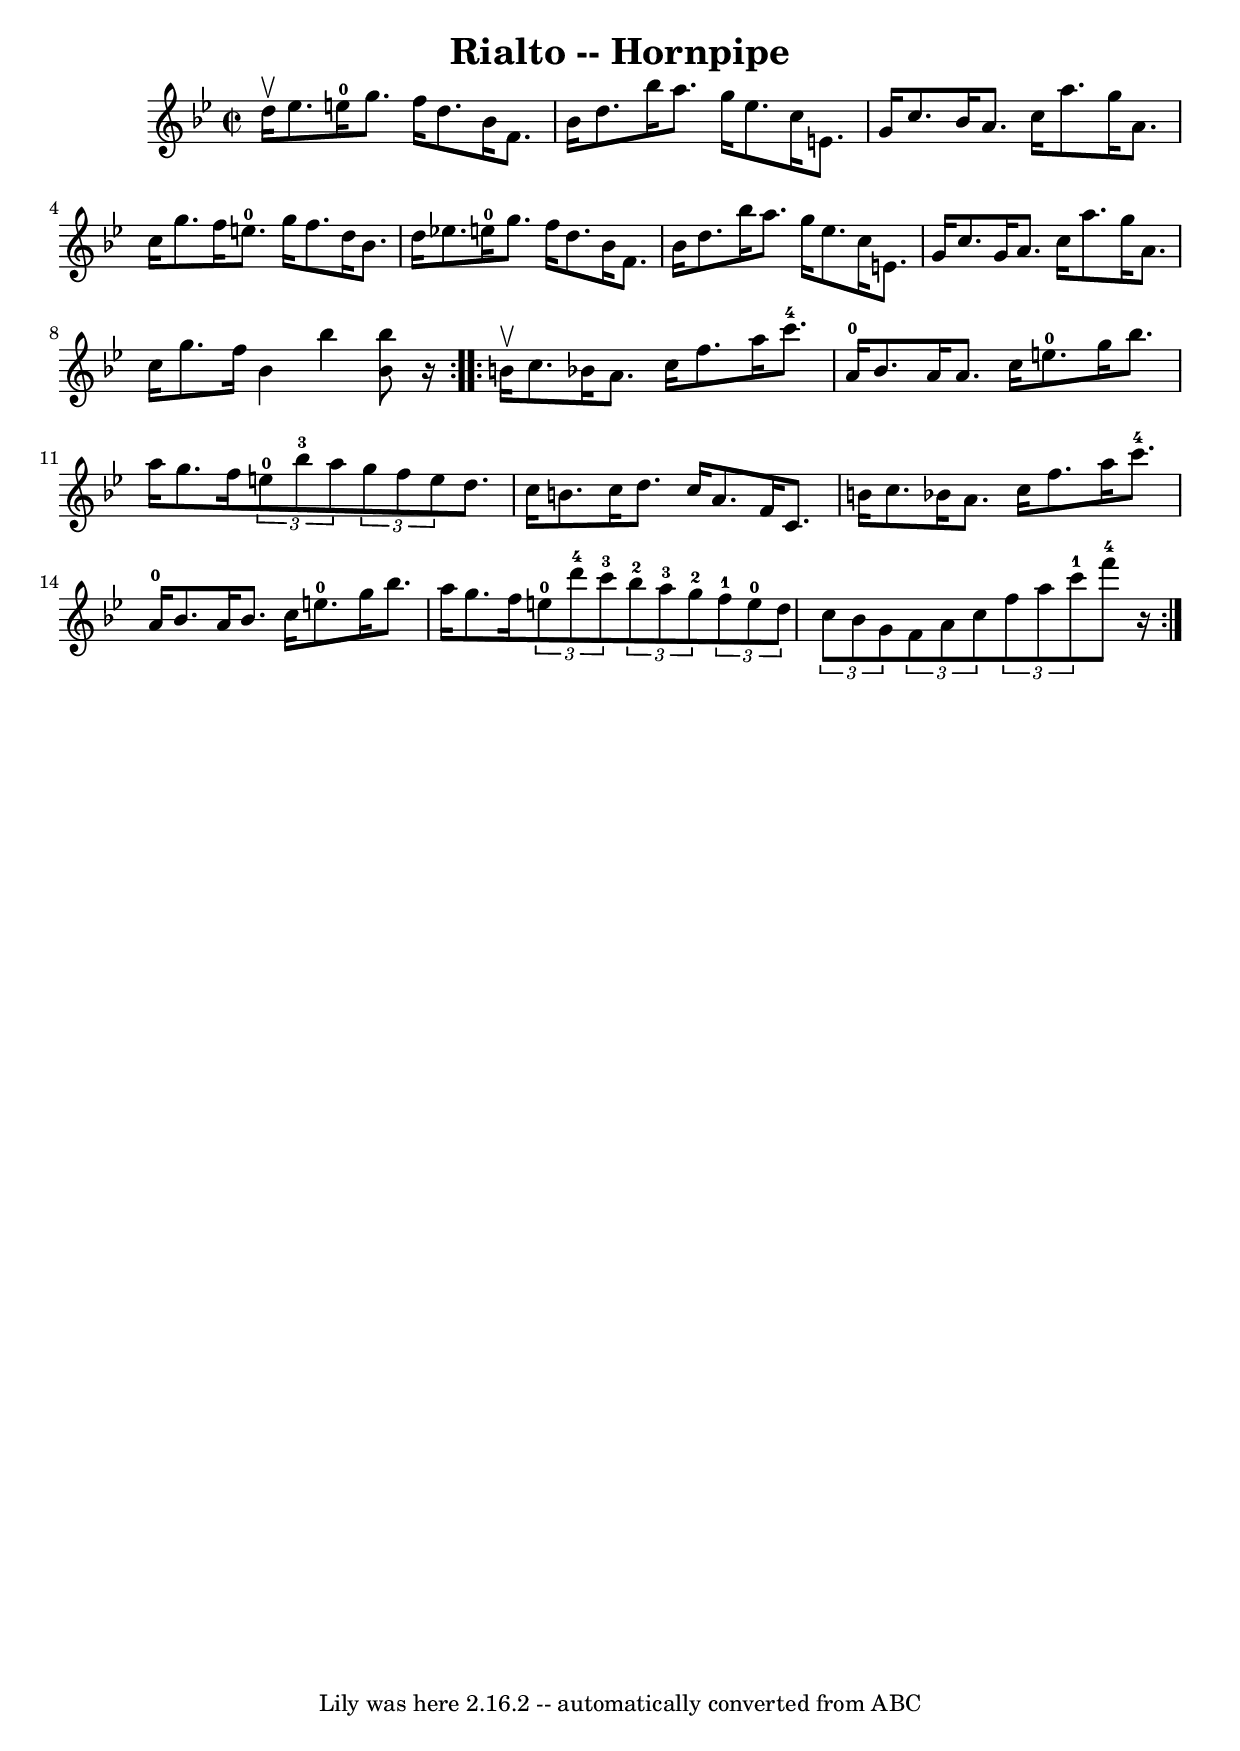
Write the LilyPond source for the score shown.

\version "2.16.2"
\include "Mammoth.ily"
\header {
  %% book = "Cole's 1000 Fiddle Tunes"
 crossRefNumber = "1"
 footnotes = ""
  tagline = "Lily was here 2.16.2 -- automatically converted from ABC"
  title = "Rialto -- Hornpipe"

}
voicedefault =  {



  \repeat volta 2 {

    \override Staff.TimeSignature #'style = #'C
    \time 2/2      \key bes \major d''16^\upbow ees''8. e''16-0  |
 g''8. f''16 d''8. bes'16 f'8. bes'16 d''8. bes''16    |
 a''8. g''16 ees''8. c''16 e'8. g'16 c''8. bes'16   |
 a'8. c''16 a''8. g''16 a'8. c''16 g''8. f''16   |
 e''8.-0 g''16 f''8. d''16 bes'8. d''16 ees''!8. e''16-0  |
 g''8. f''16 d''8. bes'16 f'8. bes'16 d''8. bes''16   |
 a''8. g''16 ees''8. c''16 e'8. g'16 c''8. g'16   |
 a'8. c''16 a''8. g''16 a'8. c''16 g''8. f''16   |
 bes'4 bes''4  << bes''8    
		 bes'8   >> r16 
  }     
  \repeat volta 2 { b'16^\upbow c''8. bes'!16    |
 a'8. c''16 f''8. a''16 c'''8.-4 a'16-0 bes'8. a'16   |
 a'8. c''16 e''8.-0 g''16 bes''8. a''16 g''8. f''16   |
    \times 2/3 { e''8-0 bes''8-3  
		 a''8  
	       }   \times 2/3 { g''8 f''8 e''8  
			      } d''8. c''16 b'8. c''16   |
 d''8. c''16 a'8. f'16 c'8. b'16 c''8. bes'!16   |
 a'8. c''16 f''8. a''16 c'''8.-4 a'16-0 bes'8. a'16  |
 bes'8. c''16 e''8.-0 g''16 bes''8. a''16 g''8. f''16   |
    \times 2/3 { e''8-0   
		 d'''8-4 c'''8-3 
	       }   \times 2/3 { bes''8-2 a''8-3 g''8 
				-2 
			      }   \times 2/3 { f''8-1 e''8-0 d''8  
					     }   \times 2/3 { c''8 
							 bes'8 g'8   							    }  |
    \times 2/3 { f'8 a'8 c''8  
	       }   
    \times 2/3 { f''8 a''8 c'''8-1 
	       } f'''8-4   r16 
  }   

}

\score{
  <<

    \context Staff="default"
    {
      \voicedefault 
      
    }

  >>
  \layout {
    
  }
  \midi {
  }

}
